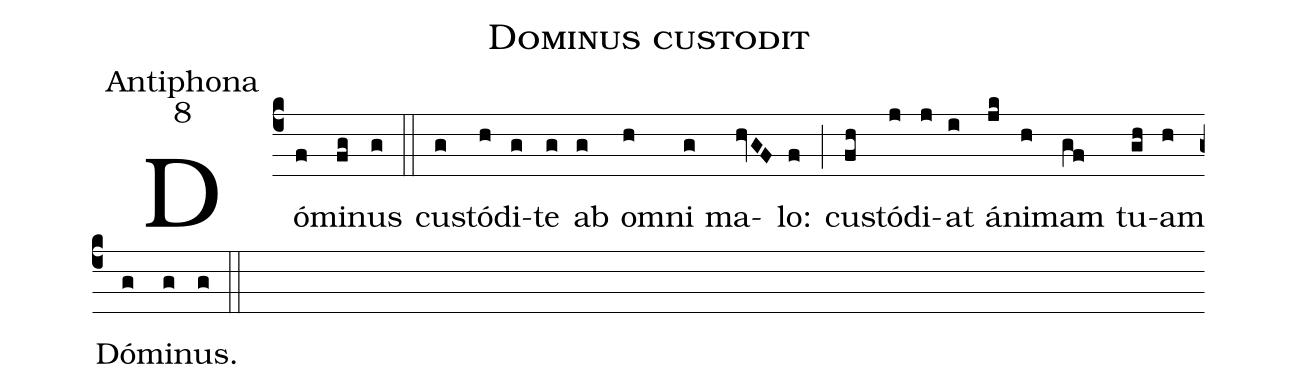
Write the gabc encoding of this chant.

name:Dominus custodit;
office-part:Antiphona;
mode:8;
%%
(c4) Dó(f)mi(fg)nus(g) (::)
cu(g)stó(h)di(g)te(g) ab(g) o(h)mni(g) ma(hvGF)lo:(f) (;) cu(fh)stó(j)di(j)at(i) á(jk)ni(h)mam(gf) tu(gh)am(h) Dó(g)mi(g)nus.(g) (::)
